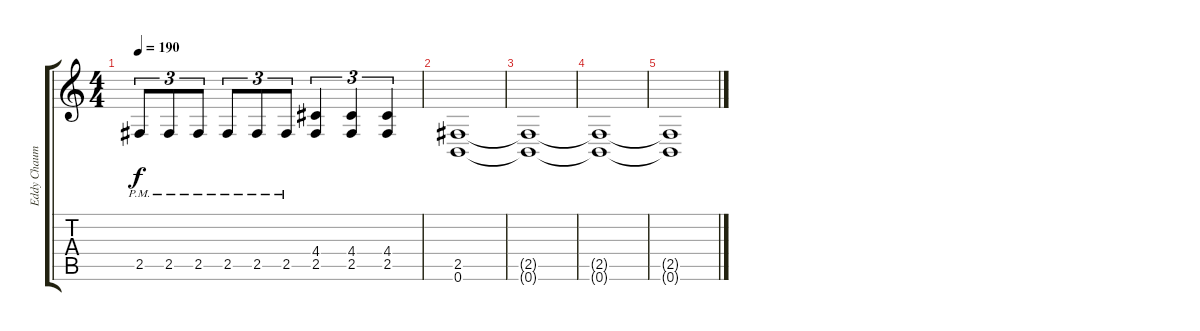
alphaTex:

\track ("Eddy Chaumulot (Rythm)" "Eddy Chaum") {instrument distortionguitar}
\staff {score tabs}
\tuning (B3 Gb3 D3 A2 E2 B1) {hide}
\ts (4 4)
\tempo 190
\clef g2
\ks c
2.5{pm}.8{tu (3 2) dy f} 2.5{pm}.8{tu (3 2)} 2.5{pm}.8{tu (3 2)} 2.5{pm}.8{tu (3 2)} 2.5{pm}.8{tu (3 2)} 2.5{pm}.8{tu (3 2)} (4.4 2.5).4{tu (3 2)} (4.4 2.5).4{tu (3 2)} (4.4 2.5).4{tu (3 2)} |
(2.5 0.6).1 |
(2.5{t} 0.6{t}).1 |
(2.5{t} 0.6{t}).1 |
(2.5{t} 0.6{t}).1
